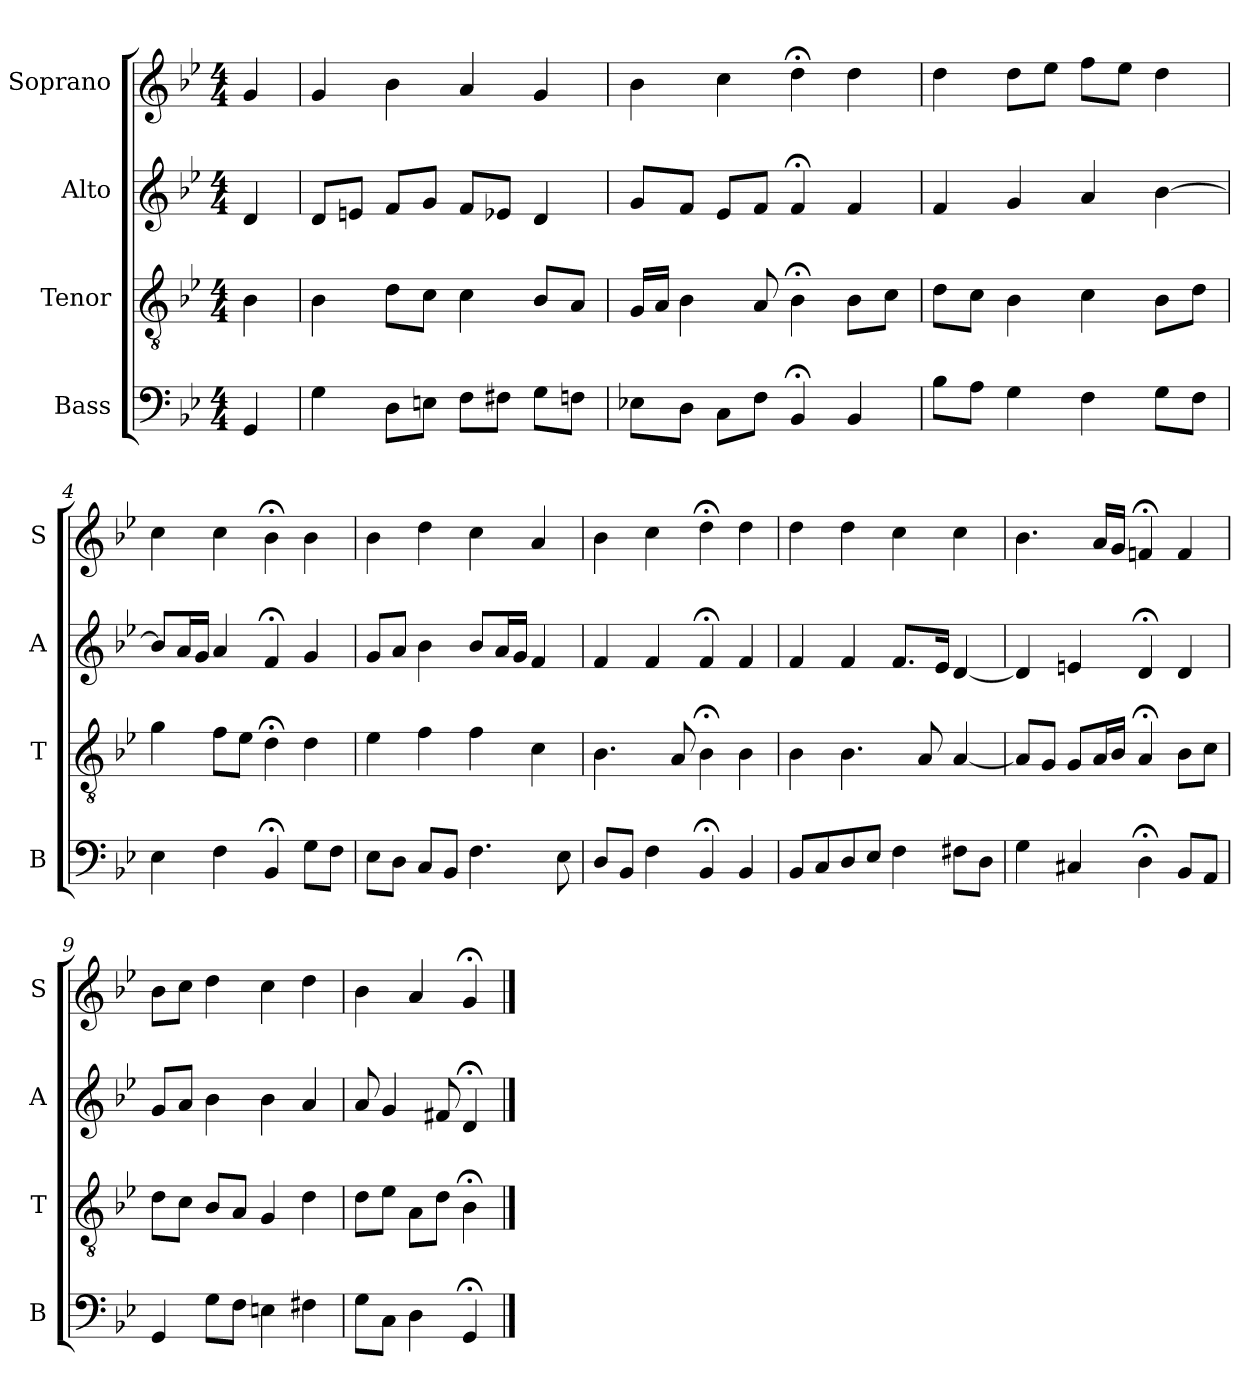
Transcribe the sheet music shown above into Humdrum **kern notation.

**kern	**kern	**kern	**kern
*part4	*part3	*part2	*part1
*staff4	*staff3	*staff2	*staff1
*I"Bass	*I"Tenor	*I"Alto	*I"Soprano
*I'B	*I'T	*I'A	*I'S
*clefF4	*clefGv2	*clefG2	*clefG2
*k[b-e-]	*k[b-e-]	*k[b-e-]	*k[b-e-]
*g:	*g:	*g:	*g:
*M4/4	*M4/4	*M4/4	*M4/4
*MM100	*MM100	*MM100	*MM100
=	=	=	=
4GG	4B-	4d	4g
=1	=1	=1	=1
4G	4B-	8dL	4g
.	.	8enJ	.
8DL	8dL	8fL	4b-
8EnJ	8cJ	8gJ	.
8FL	4c	8fL	4a
8F#XJ	.	8e-XJ	.
8GL	8B-L	4d	4g
8FnJ	8AJ	.	.
=2	=2	=2	=2
8E-XL	16GLL	8gL	4b-
.	16AJJ	.	.
8DJ	4B-	8fJ	.
8CL	.	8e-L	4cc
8FJ	8A	8fJ	.
4BB-;<	4B-;<	4f;<	4dd;<
4BB-	8B-L	4f	4dd
.	8cJ	.	.
=3	=3	=3	=3
8B-L	8dL	4f	4dd
8AJ	8cJ	.	.
4G	4B-	4g	8ddL
.	.	.	8ee-J
4F	4c	4a	8ffL
.	.	.	8ee-J
8GL	8B-L	[4b-	4dd
8FJ	8dJ	.	.
=4	=4	=4	=4
4E-	4g	8b-L]	4cc
.	.	16aL	.
.	.	16gJJ	.
4F	8fL	4a	4cc
.	8e-J	.	.
4BB-;<	4d;<	4f;<	4b-;<
8GL	4d	4g	4b-
8FJ	.	.	.
=5	=5	=5	=5
8E-L	4e-	8gL	4b-
8DJ	.	8aJ	.
8CL	4f	4b-	4dd
8BB-J	.	.	.
4.F	4f	8b-L	4cc
.	.	16aL	.
.	.	16gJJ	.
.	4c	4f	4a
8E-	.	.	.
=6	=6	=6	=6
8DL	4.B-	4f	4b-
8BB-J	.	.	.
4F	.	4f	4cc
.	8A	.	.
4BB-;<	4B-;<	4f;<	4dd;<
4BB-	4B-	4f	4dd
=7	=7	=7	=7
8BB-L	4B-	4f	4dd
8C	.	.	.
8D	4.B-	4f	4dd
8E-J	.	.	.
4F	.	8.fL	4cc
.	8A	.	.
.	.	16e-Jk	.
8F#XL	[4A	[4d	4cc
8DJ	.	.	.
=8	=8	=8	=8
4G	8AL]	4d]	4.b-
.	8GJ	.	.
4C#X	8GL	4en	.
.	16AL	.	16aLL
.	16B-JJ	.	16gJJ
4D;<	4A;<	4d;<	4fn;<
8BB-L	8B-L	4d	4f
8AAJ	8cJ	.	.
=9	=9	=9	=9
4GG	8dL	8gL	8b-L
.	8cJ	8aJ	8ccJ
8GL	8B-L	4b-	4dd
8FJ	8AJ	.	.
4En	4G	4b-	4cc
4F#X	4d	4a	4dd
=10	=10	=10	=10
8GL	8dL	8a	4b-
8CJ	8e-J	4g	.
4D	8AL	.	4a
.	8dJ	8f#X	.
4GG;<	4B-;<	4d;<	4g;<
==	==	==	==
*-	*-	*-	*-
